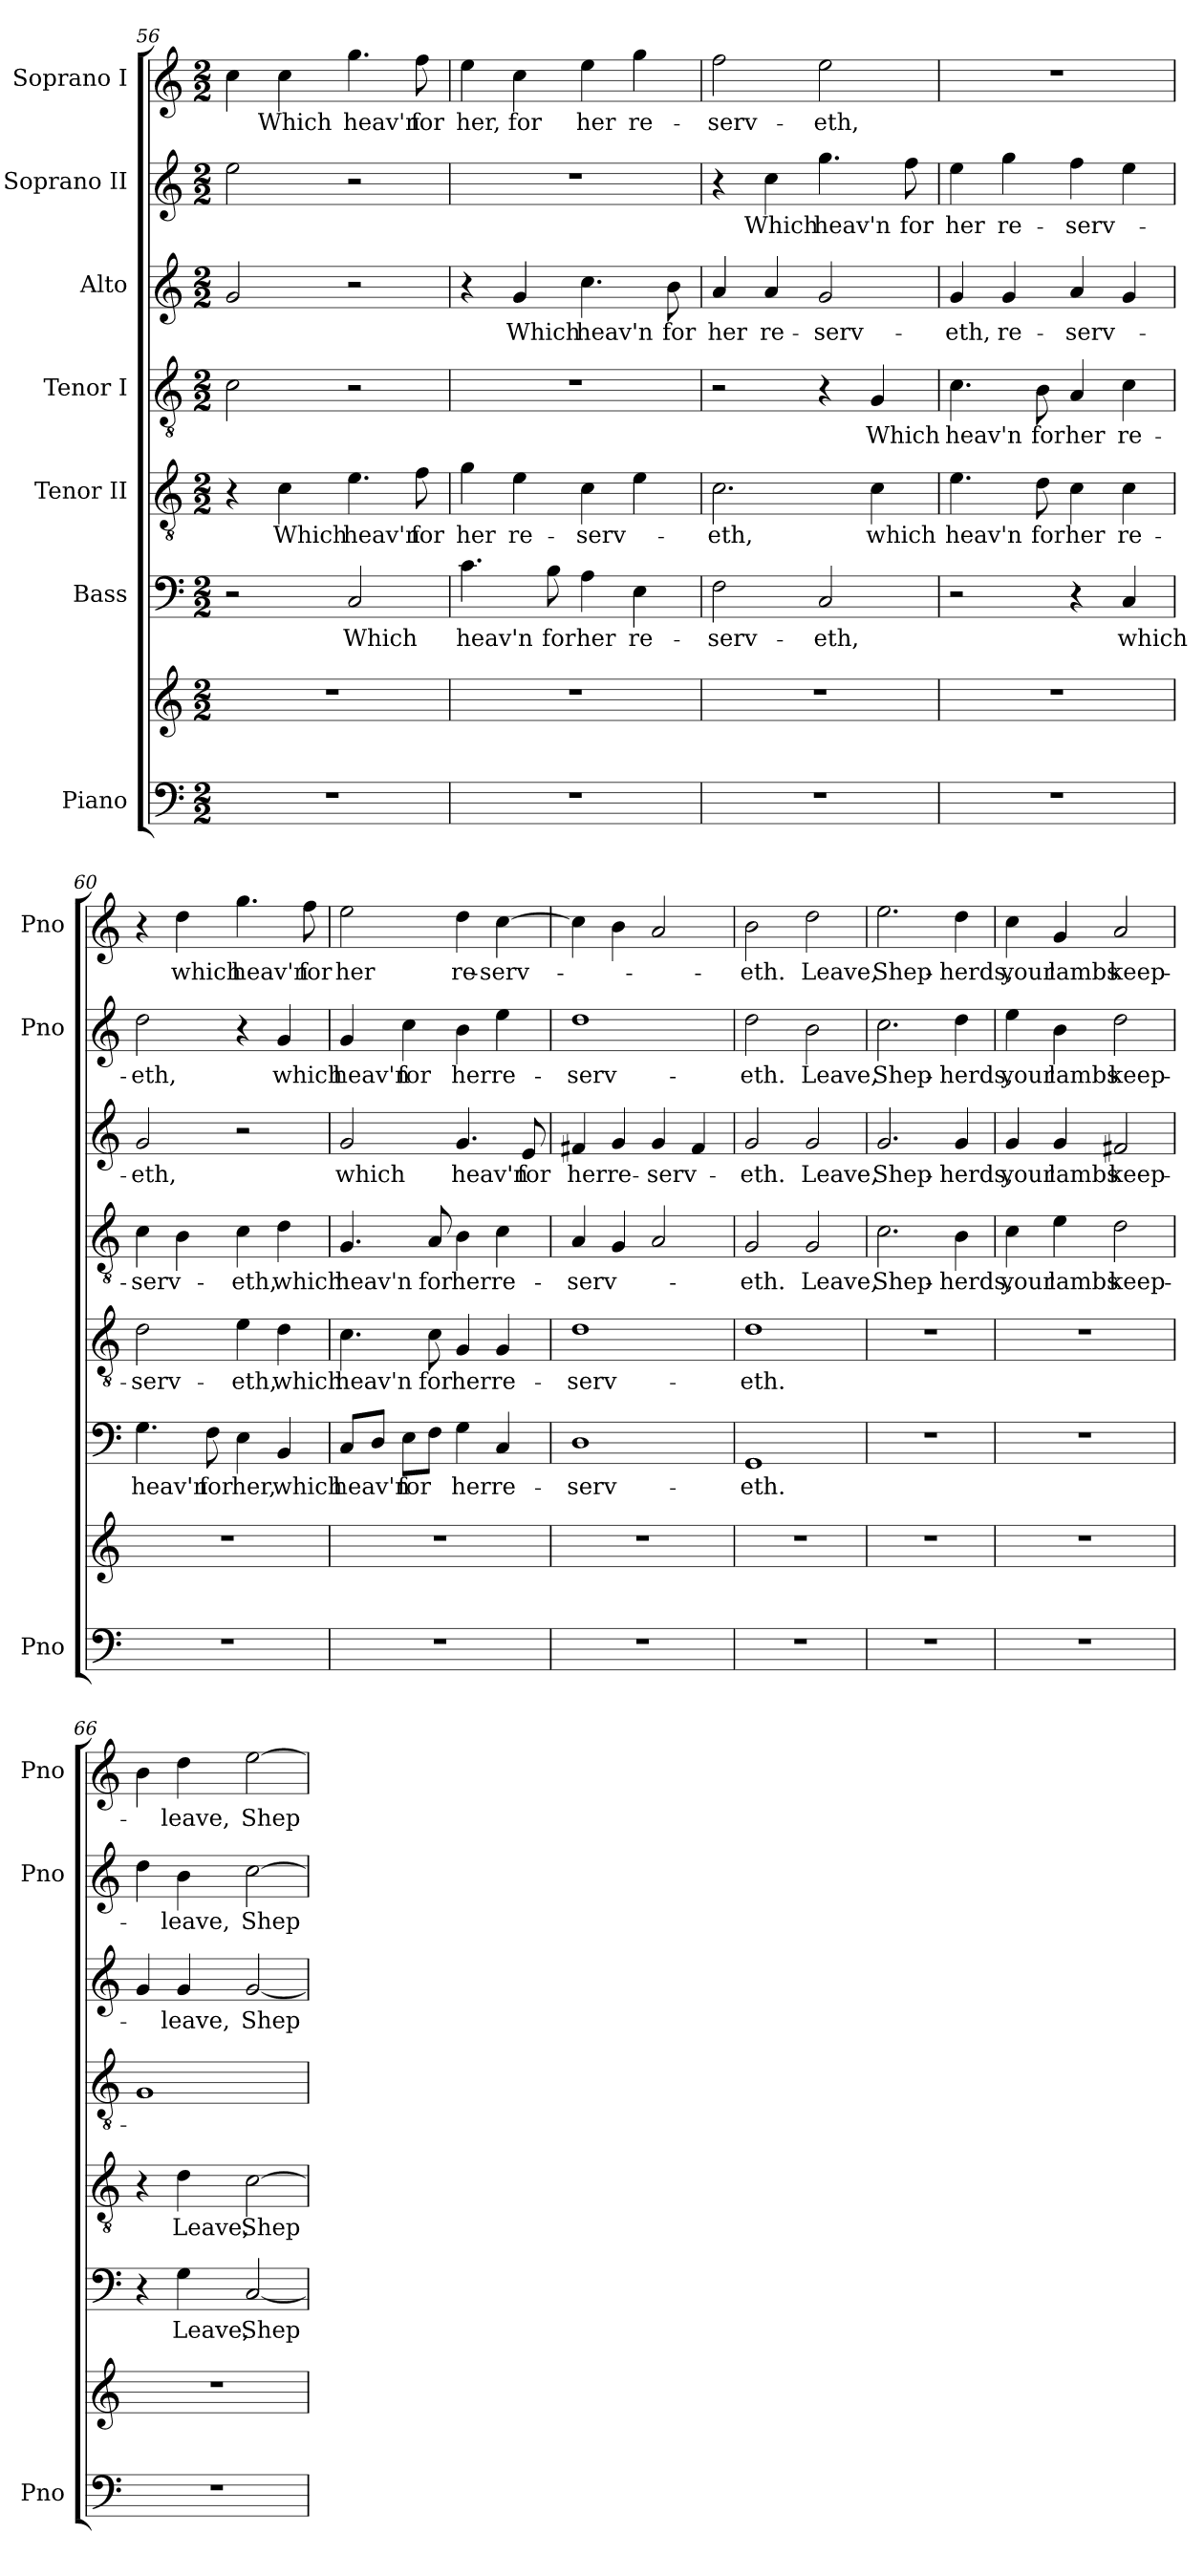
**kern	**kern	**kern	**text	**kern	**text	**kern	**text	**kern	**text	**kern	**text	**kern	**text
*part7	*part7	*part6	*part6	*part5	*part5	*part4	*part4	*part3	*part3	*part2	*part2	*part1	*part1
*staff8	*staff7	*staff6	*staff6	*staff5	*staff5	*staff4	*staff4	*staff3	*staff3	*staff2	*staff2	*staff1	*staff1
*I"Piano	*	*I"Bass	*	*I"Tenor II	*	*I"Tenor I	*	*I"Alto	*	*I"Soprano II	*	*I"Soprano I	*
*I'Pno	*	*	*	*	*	*	*	*	*	*I'Pno	*	*I'Pno	*
!!LO:PB:g=z
*clefF4	*clefG2	*clefF4	*	*clefGv2	*	*clefGv2	*	*clefG2	*	*clefG2	*	*clefG2	*
*k[]	*k[]	*k[]	*	*k[]	*	*k[]	*	*k[]	*	*k[]	*	*k[]	*
*C:	*C:	*C:	*	*C:	*	*C:	*	*C:	*	*C:	*	*C:	*
*M2/2	*M2/2	*M2/2	*	*M2/2	*	*M2/2	*	*M2/2	*	*M2/2	*	*M2/2	*
=56	=56	=56	=56	=56	=56	=56	=56	=56	=56	=56	=56	=56	=56
1r	1r	2r	.	4r	.	2c\	­	2g/	­	2ee\	­	4cc\	­
.	.	.	.	4c\	Which	.	.	.	.	.	.	4cc\	Which
.	.	2C/	Which	4.e\	heav'n	2r	.	2r	.	2r	.	4.gg\	heav'n
.	.	.	.	8f\	for	.	.	.	.	.	.	8ff\	for
=57	=57	=57	=57	=57	=57	=57	=57	=57	=57	=57	=57	=57	=57
1r	1r	4.c\	heav'n	4g\	her	1r	.	4r	.	1r	.	4ee\	her,
.	.	.	.	4e\	re-	.	.	4g/	Which	.	.	4cc\	for
.	.	8B\	for	.	.	.	.	.	.	.	.	.	.
.	.	4A\	her	4c\	-serv-	.	.	4.cc\	heav'n	.	.	4ee\	her
.	.	4E\	re-	4e\	.	.	.	.	.	.	.	4gg\	re-
.	.	.	.	.	.	.	.	8b\	for	.	.	.	.
=58	=58	=58	=58	=58	=58	=58	=58	=58	=58	=58	=58	=58	=58
1r	1r	2F\	-serv-	2.c\	-eth,	2r	.	4a/	her	4r	.	2ff\	-serv-
.	.	.	.	.	.	.	.	4a/	re-	4cc\	Which	.	.
.	.	2C/	-eth,	.	.	4r	.	2g/	-serv-	4.gg\	heav'n	2ee\	-eth,
.	.	.	.	4c\	which	4G/	Which	.	.	.	.	.	.
.	.	.	.	.	.	.	.	.	.	8ff\	for	.	.
=59	=59	=59	=59	=59	=59	=59	=59	=59	=59	=59	=59	=59	=59
1r	1r	2r	.	4.e\	heav'n	4.c\	heav'n	4g/	-eth,	4ee\	her	1r	.
.	.	.	.	.	.	.	.	4g/	re-	4gg\	re-	.	.
.	.	.	.	8d\	for	8B\	for	.	.	.	.	.	.
.	.	4r	.	4c\	her	4A/	her	4a/	-serv-	4ff\	-serv-	.	.
.	.	4C/	which	4c\	re-	4c\	re-	4g/	.	4ee\	.	.	.
=60	=60	=60	=60	=60	=60	=60	=60	=60	=60	=60	=60	=60	=60
1r	1r	4.G\	heav'n	2d\	-serv-	4c\	-serv-	2g/	-eth,	2dd\	-eth,	4r	.
.	.	.	.	.	.	4B\	.	.	.	.	.	4dd\	which
.	.	8F\	for	.	.	.	.	.	.	.	.	.	.
.	.	4E\	her,	4e\	-eth,	4c\	-eth,	2r	.	4r	.	4.gg\	heav'n
.	.	4BB/	which	4d\	which	4d\	which	.	.	4g/	which	.	.
.	.	.	.	.	.	.	.	.	.	.	.	8ff\	for
!!LO:LB:g=z
=61	=61	=61	=61	=61	=61	=61	=61	=61	=61	=61	=61	=61	=61
1r	1r	8C/L	heav'n	4.c\	heav'n	4.G/	heav'n	2g/	which	4g/	heav'n	2ee\	her
.	.	8D/J	.	.	.	.	.	.	.	.	.	.	.
.	.	8E\L	for	.	.	.	.	.	.	4cc\	for	.	.
.	.	8F\J	.	8c\	for	8A/	for	.	.	.	.	.	.
.	.	4G\	her	4G/	her	4B\	her	4.g/	heav'n	4b\	her	4dd\	re-
.	.	4C/	re-	4G/	re-	4c\	-re-	.	.	4ee\	re-	[4cc\	-serv-
.	.	.	.	.	.	.	.	8e/	for	.	.	.	.
=62	=62	=62	=62	=62	=62	=62	=62	=62	=62	=62	=62	=62	=62
1r	1r	1D	-serv-	1d	-serv-	4A/	-serv-	4f#X/	her	1dd	-serv-	4cc\]	.
.	.	.	.	.	.	4G/	.	4g/	re-	.	.	4b\	.
.	.	.	.	.	.	2A/	.	4g/	-serv-	.	.	2a/	.
.	.	.	.	.	.	.	.	4f#/	.	.	.	.	.
=63	=63	=63	=63	=63	=63	=63	=63	=63	=63	=63	=63	=63	=63
1r	1r	1GG	-eth.	1d	-eth.	2G/	eth.	2g/	eth.	2dd\	eth.	2b\	-eth.
.	.	.	.	.	.	2G/	Leave,	2g/	Leave,	2b\	Leave,	2dd\	Leave,
=64	=64	=64	=64	=64	=64	=64	=64	=64	=64	=64	=64	=64	=64
1r	1r	1r	.	1r	.	2.c\	Shep-	2.g/	Shep-	2.cc\	Shep-	2.ee\	Shep-
.	.	.	.	.	.	4B\	-herds,	4g/	-herds,	4dd\	-herds,	4dd\	-herds,
=65	=65	=65	=65	=65	=65	=65	=65	=65	=65	=65	=65	=65	=65
1r	1r	1r	.	1r	.	4c\	your	4g/	your	4ee\	your	4cc\	your
.	.	.	.	.	.	4e\	lambs	4g/	lambs	4b\	lambs	4g/	lambs
.	.	.	.	.	.	2d\	keep-	2f#X/	keep-	2dd\	keep-	2a/	keep-
!!LO:PB:g=z
=66	=66	=66	=66	=66	=66	=66	=66	=66	=66	=66	=66	=66	=66
1r	1r	4r	.	4r	.	1G	­	4g/	­	4dd\	­	4b\	­
.	.	4G\	Leave,	4d\	Leave,	.	.	4g/	leave,	4b\	leave,	4dd\	leave,
.	.	[2C/	Shep-	[2c\	Shep-	.	.	[2g/	Shep-	[2cc\	Shep-	[2ee\	Shep-
=	=	=	=	=	=	=	=	=	=	=	=	=	=
*-	*-	*-	*-	*-	*-	*-	*-	*-	*-	*-	*-	*-	*-
